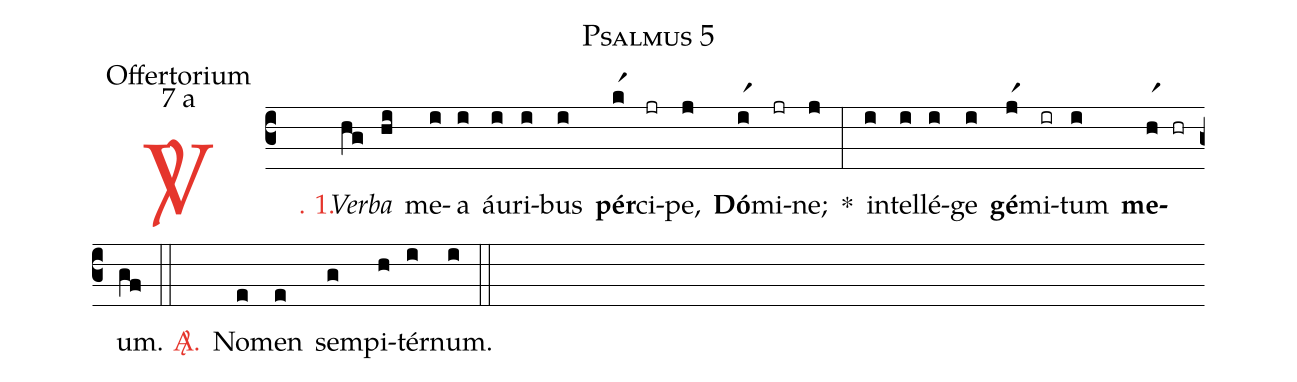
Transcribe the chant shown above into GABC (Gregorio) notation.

name: Psalmus 5;
office-part: Offertorium;
mode: 7;
mode-differentia: a;
%%
(c3)

<c><sp>V/</sp>. 1.</c>() <i>Ver</i>(hg)<i>ba</i>(hi) me(i)a(i) áu(i)ri(i)bus(i) <b>pér</b>(kr1)ci(jr)pe,(j) <b>Dó</b>(ir1)mi(jr)ne;(j) *(:) in(i)tel(i)lé(i)ge(i) <b>gé</b>(jr1)mi(ir)tum(i) <b>me</b>(hr1 hr)um.(gf)

(::)

<nlba><c><sp>A/</sp>.</c>() No</nlba>(e)men(e) sem(g)pi(h)tér(i)num.(i)

(::)
